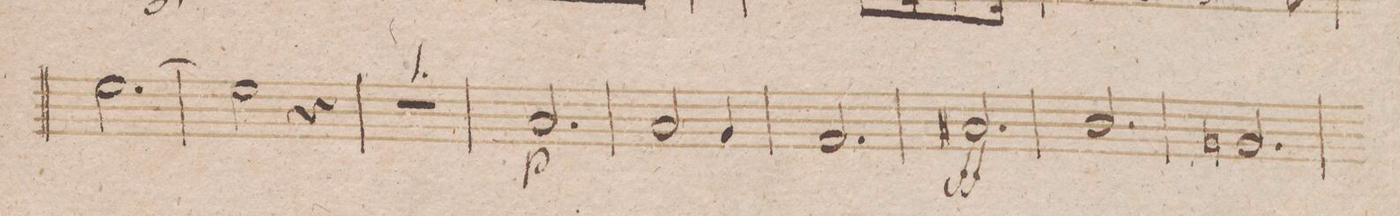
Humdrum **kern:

**kern	**dynam
*I"Fagotto 2do	*
*clefF4	*
*k[b-]	*
*met(c)	*
*M3/4	*
[2.G\	.
=18	=18
2G\]	.
4r	.
=19	=19
2.r	.
=20	=20
2.C/	p
=21	=21
2C/	.
4BB-/	.
=22	=22
2.AA/	.
=23	=23
2.C#X/	ff
=24	=24
2.D/	.
=25	=25
2.BBn/	.
=26	=26
*-	*-
